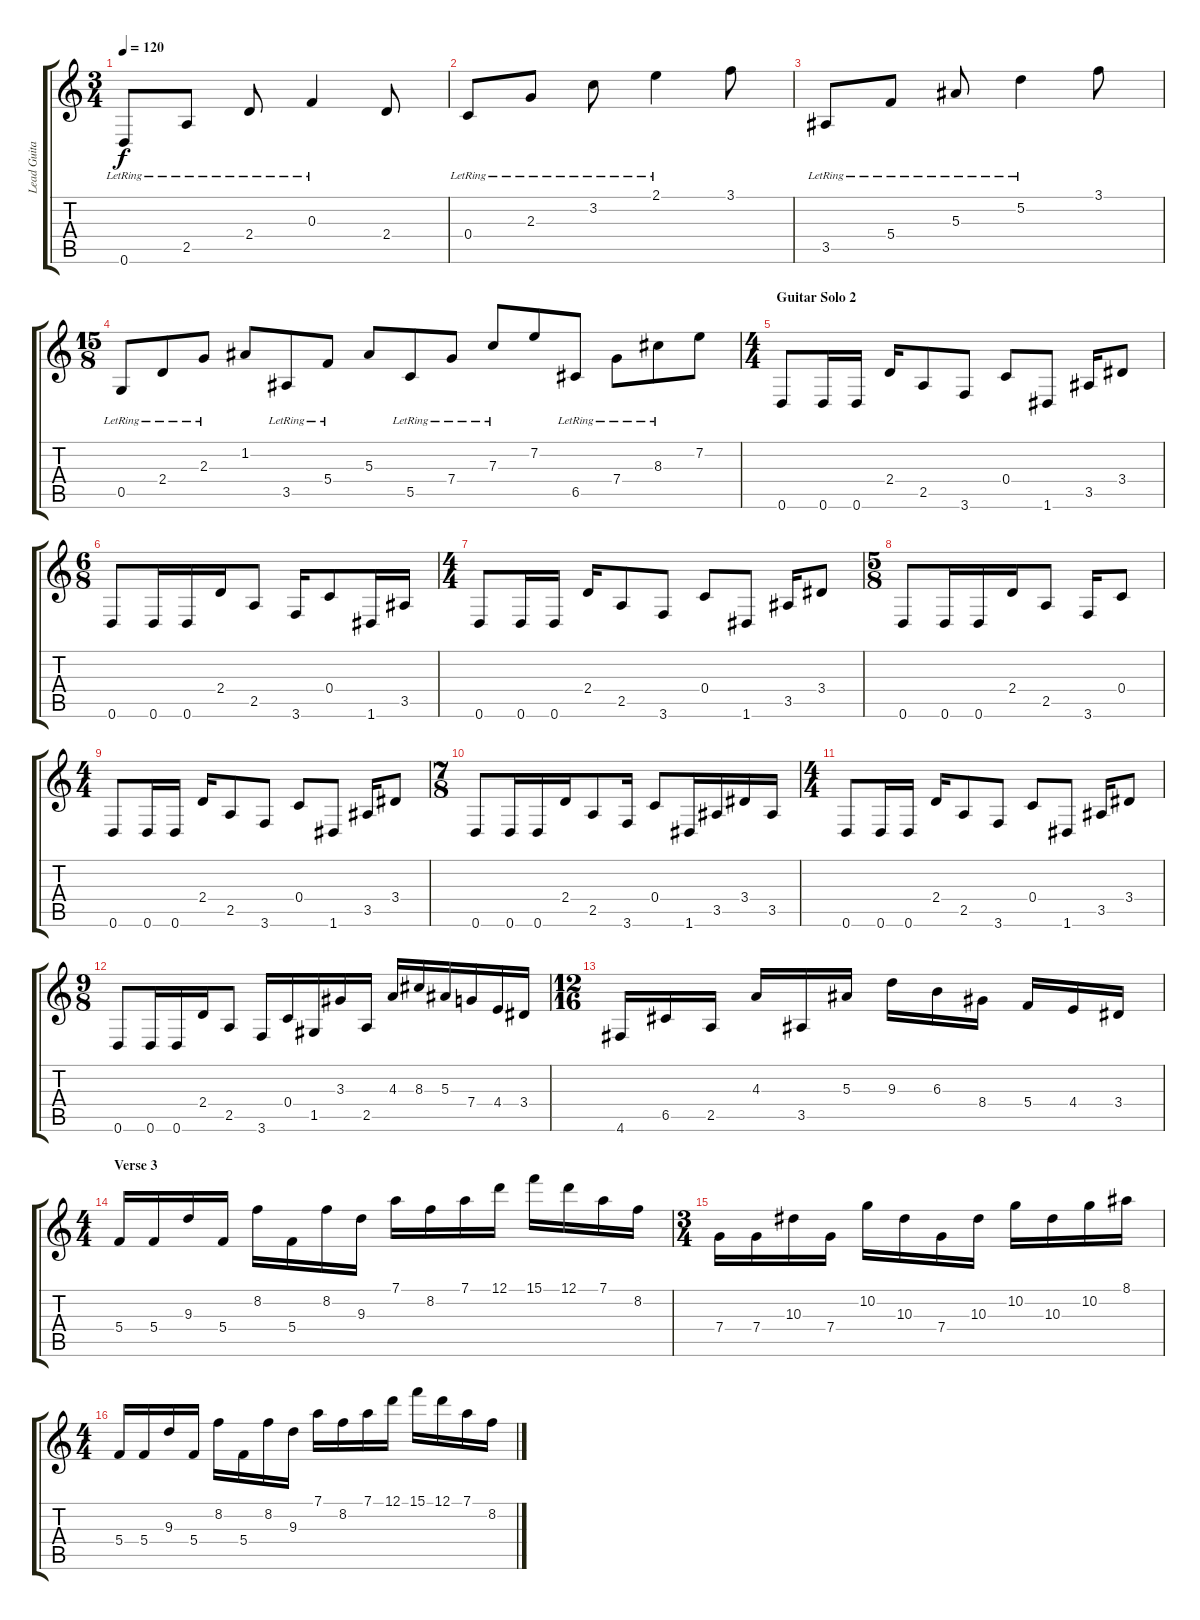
\track ("Lead Guitar" "Lead Guita") {instrument overdrivenguitar}
\staff {score tabs}
\tuning (D4 A3 F3 C3 G2 D2) {hide}
\ts (3 4)
\tempo 120
\clef g2
\ks c
0.6{lr}.8{dy f instrument acousticguitarsteel} 2.5{lr}.8 2.4{lr}.8 0.3{lr}.4 2.4.8 |
0.4{lr}.8{instrument acousticguitarsteel} 2.3{lr}.8 3.2{lr}.8 2.1{lr}.4 3.1.8 |
3.5{lr}.8{instrument acousticguitarsteel} 5.4{lr}.8 5.3{lr}.8 5.2{lr}.4 3.1.8 |
\ts (15 8)
0.5{lr}.8{instrument acousticguitarsteel} 2.4{lr}.8 2.3{lr}.8 1.2.8 3.5{lr}.8 5.4{lr}.8 5.3.8 5.5{lr}.8 7.4{lr}.8 7.3{lr}.8 7.2.8 6.5{lr}.8 7.4{lr}.8 8.3{lr}.8 7.2.8 |
\ts (4 4)
\section ("" "Guitar Solo 2")
0.6.8{instrument overdrivenguitar} 0.6.16 0.6.16 2.4.16 2.5.8 3.6.8 0.4.8 1.6.8 3.5.16 3.4.8 |
\ts (6 8)
0.6.8 0.6.16 0.6.16 2.4.16 2.5.8 3.6.16 0.4.8 1.6.16 3.5.16 |
\ts (4 4)
0.6.8 0.6.16 0.6.16 2.4.16 2.5.8 3.6.8 0.4.8 1.6.8 3.5.16 3.4.8 |
\ts (5 8)
0.6.8 0.6.16 0.6.16 2.4.16 2.5.8 3.6.16 0.4.8 |
\ts (4 4)
0.6.8 0.6.16 0.6.16 2.4.16 2.5.8 3.6.8 0.4.8 1.6.8 3.5.16 3.4.8 |
\ts (7 8)
0.6.8 0.6.16 0.6.16 2.4.16 2.5.8 3.6.16 0.4.8 1.6.16 3.5.16 3.4.16 3.5.16 |
\ts (4 4)
0.6.8 0.6.16 0.6.16 2.4.16 2.5.8 3.6.8 0.4.8 1.6.8 3.5.16 3.4.8 |
\ts (9 8)
0.6.8 0.6.16 0.6.16 2.4.16 2.5.8 3.6.16 0.4.16 1.5.16 3.3.16 2.5.16 4.3.16 8.3.16 5.3.16 7.4.16 4.4.16 3.4.16 |
\ts (12 16)
4.6.16 6.5.16 2.5.16 4.3.16 3.5.16 5.3.16 9.3.16 6.3.16 8.4.16 5.4.16 4.4.16 3.4.16 |
\ts (4 4)
\section ("" "Verse 3")
5.4.16 5.4.16 9.3.16 5.4.16 8.2.16 5.4.16 8.2.16 9.3.16 7.1.16 8.2.16 7.1.16 12.1.16 15.1.16 12.1.16 7.1.16 8.2.16 |
\ts (3 4)
7.4.16 7.4.16 10.3.16 7.4.16 10.2.16 10.3.16 7.4.16 10.3.16 10.2.16 10.3.16 10.2.16 8.1.16 |
\ts (4 4)
5.4.16 5.4.16 9.3.16 5.4.16 8.2.16 5.4.16 8.2.16 9.3.16 7.1.16 8.2.16 7.1.16 12.1.16 15.1.16 12.1.16 7.1.16 8.2.16
